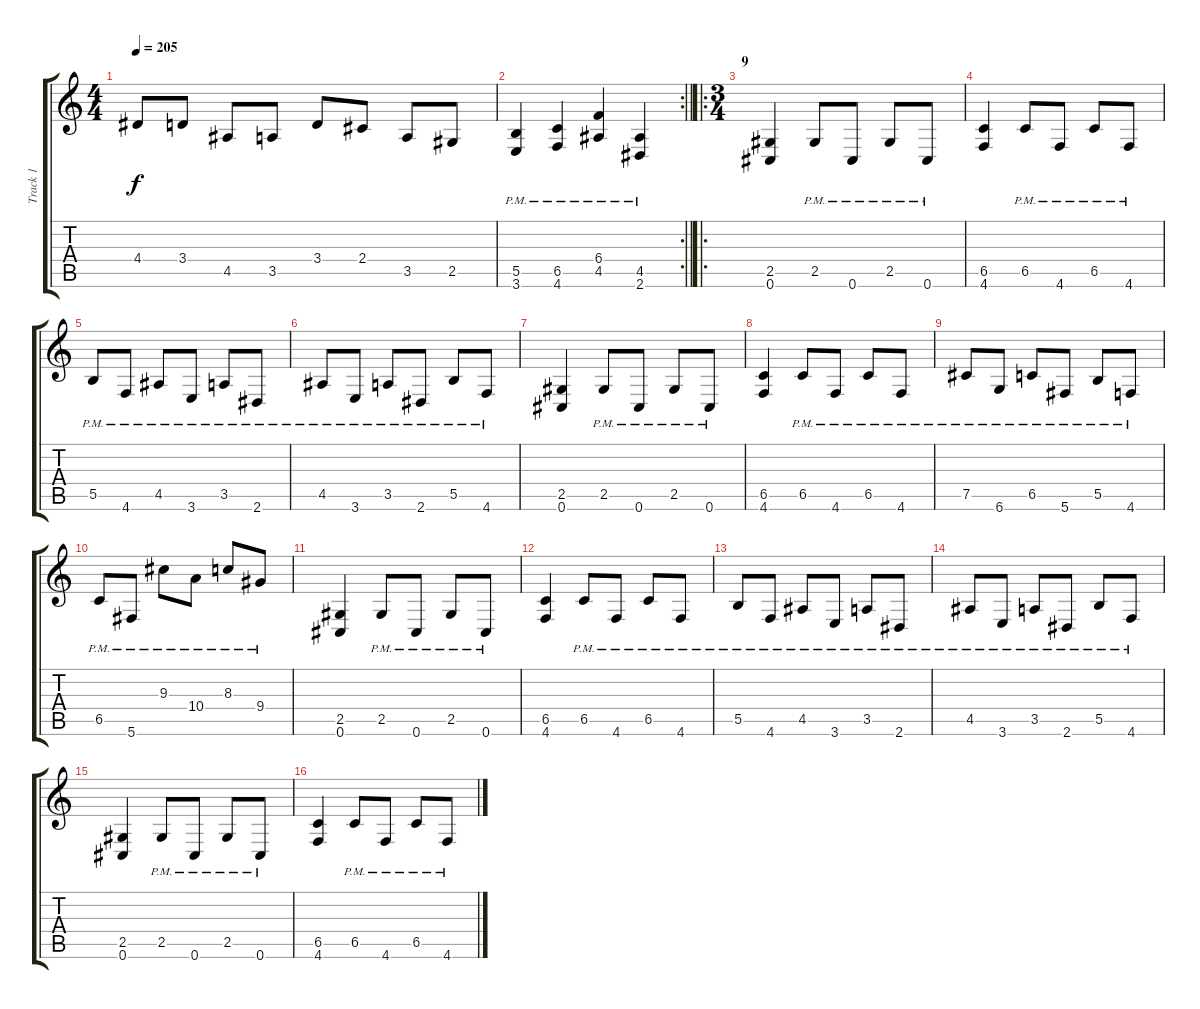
\track ("Track 1" "Track 1") {instrument distortionguitar}
\staff {score tabs}
\tuning (Db4 Ab3 E3 B2 Gb2 Db2) {hide}
\ts (4 4)
\tempo 205
\clef g2
\ks c
4.4.8{dy f} 3.4.8 4.5.8 3.5.8 3.4.8 2.4.8 3.5.8 2.5.8 |
\rc 2
\barLineRight lightlight
(5.5 3.6{pm}).4 (6.5 4.6{pm}).4 (6.4 4.5{pm}).4 (4.5 2.6{pm}).4 |
\ro
\ts (3 4)
\section ("" "9")
(2.5 0.6).4 2.5{pm}.8 0.6{pm}.8 2.5{pm}.8 0.6{pm}.8 |
(6.5 4.6).4 6.5{pm}.8 4.6{pm}.8 6.5{pm}.8 4.6{pm}.8 |
5.5{pm}.8 4.6{pm}.8 4.5{pm}.8 3.6{pm}.8 3.5{pm}.8 2.6{pm}.8 |
4.5{pm}.8 3.6{pm}.8 3.5{pm}.8 2.6{pm}.8 5.5{pm}.8 4.6{pm}.8 |
(2.5 0.6).4 2.5{pm}.8 0.6{pm}.8 2.5{pm}.8 0.6{pm}.8 |
(6.5 4.6).4 6.5{pm}.8 4.6{pm}.8 6.5{pm}.8 4.6{pm}.8 |
7.5{pm}.8 6.6{pm}.8 6.5{pm}.8 5.6{pm}.8 5.5{pm}.8 4.6{pm}.8 |
6.5{pm}.8 5.6{pm}.8 9.3{pm}.8 10.4{pm}.8 8.3{pm}.8 9.4{pm}.8 |
(2.5 0.6).4 2.5{pm}.8 0.6{pm}.8 2.5{pm}.8 0.6{pm}.8 |
(6.5 4.6).4 6.5{pm}.8 4.6{pm}.8 6.5{pm}.8 4.6{pm}.8 |
5.5{pm}.8 4.6{pm}.8 4.5{pm}.8 3.6{pm}.8 3.5{pm}.8 2.6{pm}.8 |
4.5{pm}.8 3.6{pm}.8 3.5{pm}.8 2.6{pm}.8 5.5{pm}.8 4.6{pm}.8 |
(2.5 0.6).4 2.5{pm}.8 0.6{pm}.8 2.5{pm}.8 0.6{pm}.8 |
(6.5 4.6).4 6.5{pm}.8 4.6{pm}.8 6.5{pm}.8 4.6{pm}.8
